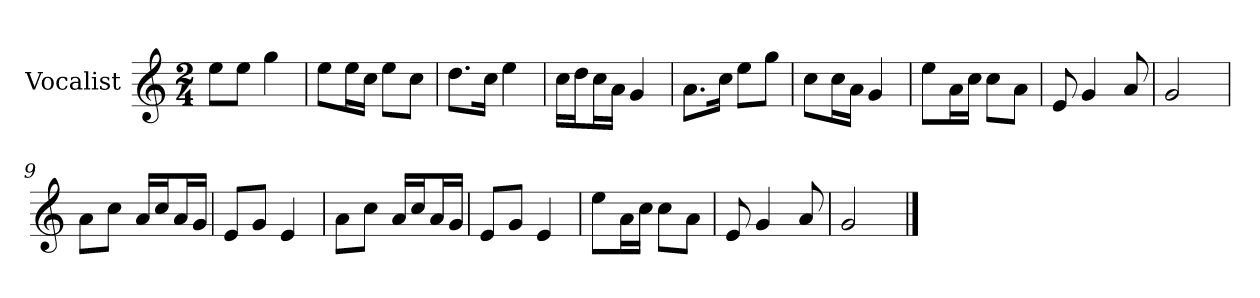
**kern
*part1
*staff1
*I"Vocalist
*k[]
*C:
*M2/4
=
8eeL
8eeJ
4gg
=1
8eeL
16eeL
16ccJJ
8eeL
8ccJ
=2
8.ddL
16ccJk
4ee
=3
16ccLL
16ddJ
16ccL
16aJJ
4g
=4
8.aL
16ccJk
8eeL
8ggJ
=5
8ccL
16ccL
16aJJ
4g
=6
8eeL
16aL
16ccJJ
8ccL
8aJ
=7
8e
4g
8a
=8
2g
=9
8aL
8ccJ
16aLL
16ccJ
16aL
16gJJ
=10
8eL
8gJ
4e
=11
8aL
8ccJ
16aLL
16ccJ
16aL
16gJJ
=12
8eL
8gJ
4e
=13
8eeL
16aL
16ccJJ
8ccL
8aJ
=14
8e
4g
8a
=15
2g
==
*-
